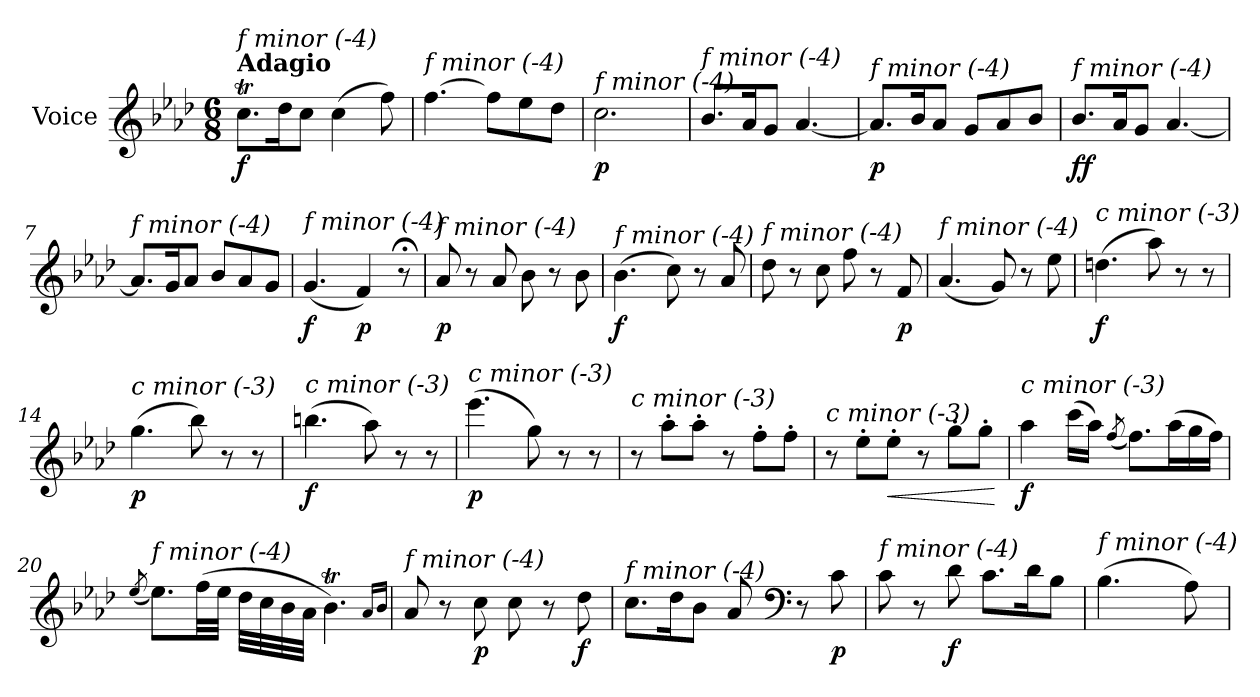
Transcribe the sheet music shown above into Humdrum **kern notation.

**kern	**dynam
*part1	*part1
*staff1	*staff1
*I"Voice	*
*I'V	*
*clefG2	*
*k[b-e-a-d-]	*
*M6/8	*
=1	=1
!LO:TX:a:B:t=Adagio	!
!LO:TX:i:t=f minor (-4)	!
!	!LO:DY:b
8.cct\L	f
16dd-\K	.
8cc\J	.
(>4cc\	.
8ff\)	.
=2	=2
!LO:TX:i:t=f minor (-4)	!
[4.ff\	.
8ff\L]	.
8ee-\	.
8dd-\J	.
=3	=3
!LO:TX:i:t=f minor (-4)	!
!	!LO:DY:b
2.cc\	p
=4	=4
!LO:TX:i:t=f minor (-4)	!
8.b-/L	.
16a-/K	.
8g/J	.
[4.a-/	.
=5	=5
!LO:TX:i:t=f minor (-4)	!
!	!LO:DY:b
8.a-/L]	p
16b-/K	.
8a-/J	.
8g/L	.
8a-/	.
8b-/J	.
!!LO:LB:g=z
=6	=6
!LO:TX:i:t=f minor (-4)	!
!	!LO:DY:b
!	!LO:DY:n=1:b
8.b-/L	f f
16a-/K	.
8g/J	.
[4.a-/	.
=7	=7
!LO:TX:i:t=f minor (-4)	!
8.a-/L]	.
16g/K	.
8a-/J	.
8b-/L	.
8a-/	.
8g/J	.
=8	=8
!LO:TX:i:t=f minor (-4)	!
!	!LO:DY:b
(<4.g/	f
!	!LO:DY:b
4f/)	p
8r;<	.
=9	=9
!LO:TX:i:t=f minor (-4)	!
!	!LO:DY:b
8a-/	p
8r	.
8a-/	.
8b-\	.
8r	.
8b-\	.
=10	=10
!LO:TX:i:t=f minor (-4)	!
!	!LO:DY:b
(>4.b-\	f
8cc\)	.
8r	.
8a-/	.
=11	=11
!LO:TX:i:t=f minor (-4)	!
8dd-\	.
8r	.
8cc\	.
8ff\	.
8r	.
!	!LO:DY:b
8f/	p
!!LO:LB:g=z
=12	=12
!LO:TX:i:t=f minor (-4)	!
(<4.a-/	.
8g/)	.
8r	.
8ee-\	.
=13	=13
!LO:TX:i:t=c minor (-3)	!
!	!LO:DY:b
(>4.ddn\	f
8aa-\)	.
8r	.
8r	.
=14	=14
!LO:TX:i:t=c minor (-3)	!
!	!LO:DY:b
(>4.gg\	p
8bb-\)	.
8r	.
8r	.
=15	=15
!LO:TX:i:t=c minor (-3)	!
!	!LO:DY:b
(>4.bbni\	f
8aa-\)	.
8r	.
8r	.
=16	=16
!LO:TX:i:t=c minor (-3)	!
!	!LO:DY:b
(>4.eee-\	p
8gg\)	.
8r	.
8r	.
=17	=17
!LO:TX:i:t=c minor (-3)	!
8r	.
8aa-'\L	.
8aa-'\J	.
8r	.
8ff'\L	.
8ff'\J	.
=18	=18
!LO:TX:i:t=c minor (-3)	!
8r	.
8ee-'\L	.
!	!LO:HP:b
8ee-'\J	<
8r	.
8gg'\L	.
8gg'\J	.
.	[
!!LO:LB:g=z
=19	=19
!LO:TX:i:t=c minor (-3)	!
!	!LO:DY:b
4aa-\	f
(>16ccc\LL	.
16aa-\JJ)	.
(<8qff/	.
8.ff\L)	.
(>16aa-\L	.
16gg\	.
16ff\JJ)	.
=20	=20
(<8qee-/	.
!LO:TX:i:t=f minor (-4)	!
8.ee-\L)	.
(>32ff\LL	.
32ee-\JJJ	.
32dd-\LLL	.
32cc\	.
32b-\	.
32a-\JJJ	.
4.b-T\)	.
16qa-/LL	.
16qb-/JJ	.
=21	=21
!LO:TX:i:t=f minor (-4)	!
8a-/	.
8r	.
!	!LO:DY:b
8cc\	p
8cc\	.
8r	.
!	!LO:DY:b
8dd-\	f
=22	=22
!LO:TX:i:t=f minor (-4)	!
8.cc\L	.
16dd-\K	.
8b-\J	.
8a-/	.
*clefF4	*
8r	.
!	!LO:DY:b
8c\	p
!!LO:LB:g=z
=23	=23
!LO:TX:i:t=f minor (-4)	!
8c\	.
8r	.
!	!LO:DY:b
8d-\	f
8.c\L	.
16d-\K	.
8B-\J	.
=24	=24
!LO:TX:i:t=f minor (-4)	!
(>4.B-\	.
8A-\)	.
=	=
*-	*-
